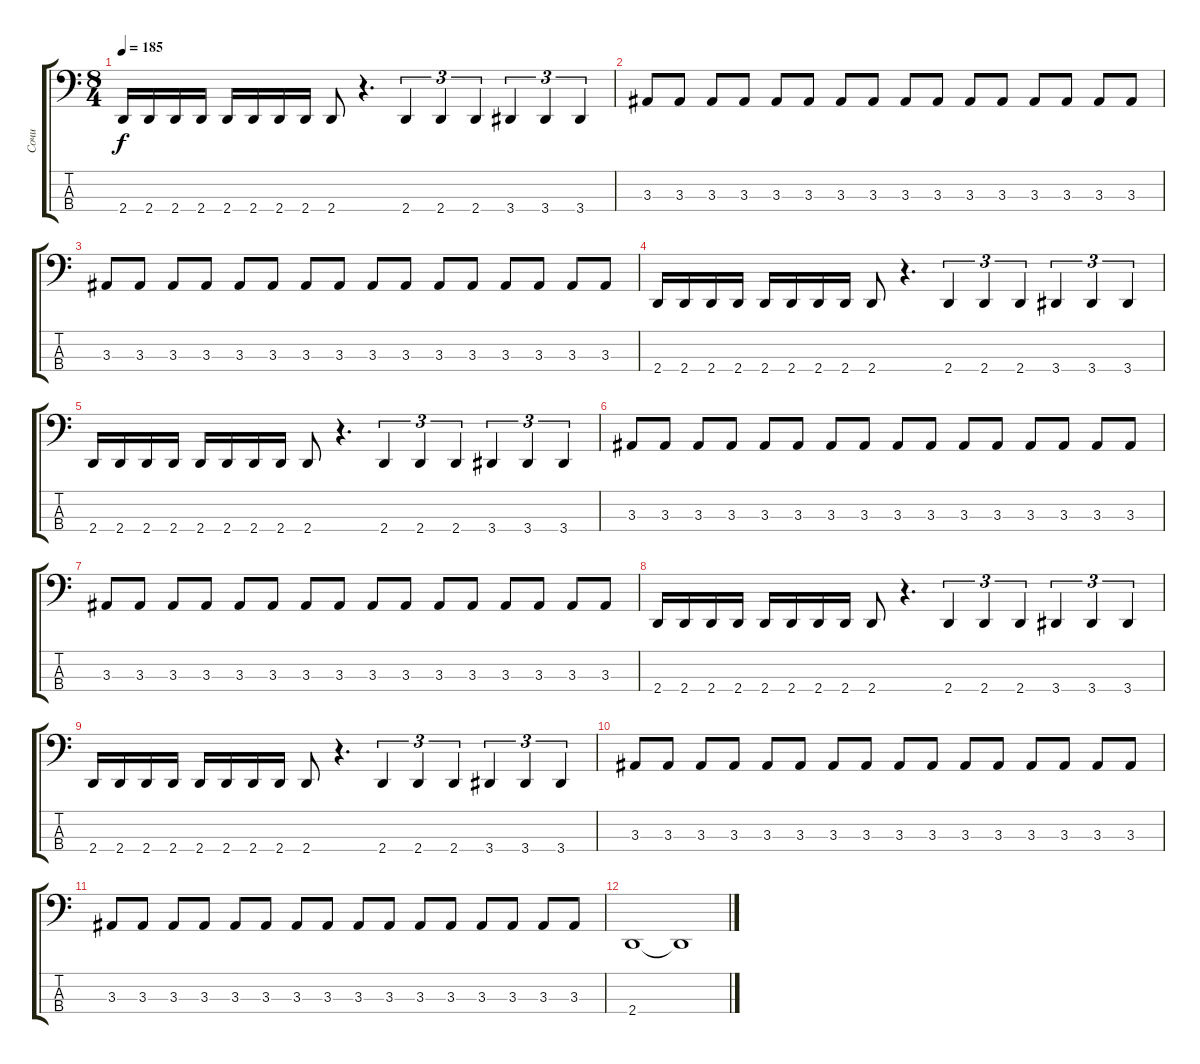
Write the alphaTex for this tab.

\track ("Сочи" "Сочи") {instrument electricbasspick}
\staff {score tabs}
\tuning (F2 C2 G1 C1) {hide}
\ts (8 4)
\tempo 185
\clef f4
\ks c
2.4.16{dy f} 2.4.16 2.4.16 2.4.16 2.4.16 2.4.16 2.4.16 2.4.16 2.4.8 r.4{d} 2.4.4{tu (3 2)} 2.4.4{tu (3 2)} 2.4.4{tu (3 2)} 3.4.4{tu (3 2)} 3.4.4{tu (3 2)} 3.4.4{tu (3 2)} |
3.3.8 3.3.8 3.3.8 3.3.8 3.3.8 3.3.8 3.3.8 3.3.8 3.3.8 3.3.8 3.3.8 3.3.8 3.3.8 3.3.8 3.3.8 3.3.8 |
3.3.8 3.3.8 3.3.8 3.3.8 3.3.8 3.3.8 3.3.8 3.3.8 3.3.8 3.3.8 3.3.8 3.3.8 3.3.8 3.3.8 3.3.8 3.3.8 |
2.4.16 2.4.16 2.4.16 2.4.16 2.4.16 2.4.16 2.4.16 2.4.16 2.4.8 r.4{d} 2.4.4{tu (3 2)} 2.4.4{tu (3 2)} 2.4.4{tu (3 2)} 3.4.4{tu (3 2)} 3.4.4{tu (3 2)} 3.4.4{tu (3 2)} |
2.4.16 2.4.16 2.4.16 2.4.16 2.4.16 2.4.16 2.4.16 2.4.16 2.4.8 r.4{d} 2.4.4{tu (3 2)} 2.4.4{tu (3 2)} 2.4.4{tu (3 2)} 3.4.4{tu (3 2)} 3.4.4{tu (3 2)} 3.4.4{tu (3 2)} |
3.3.8 3.3.8 3.3.8 3.3.8 3.3.8 3.3.8 3.3.8 3.3.8 3.3.8 3.3.8 3.3.8 3.3.8 3.3.8 3.3.8 3.3.8 3.3.8 |
3.3.8 3.3.8 3.3.8 3.3.8 3.3.8 3.3.8 3.3.8 3.3.8 3.3.8 3.3.8 3.3.8 3.3.8 3.3.8 3.3.8 3.3.8 3.3.8 |
2.4.16 2.4.16 2.4.16 2.4.16 2.4.16 2.4.16 2.4.16 2.4.16 2.4.8 r.4{d} 2.4.4{tu (3 2)} 2.4.4{tu (3 2)} 2.4.4{tu (3 2)} 3.4.4{tu (3 2)} 3.4.4{tu (3 2)} 3.4.4{tu (3 2)} |
2.4.16 2.4.16 2.4.16 2.4.16 2.4.16 2.4.16 2.4.16 2.4.16 2.4.8 r.4{d} 2.4.4{tu (3 2)} 2.4.4{tu (3 2)} 2.4.4{tu (3 2)} 3.4.4{tu (3 2)} 3.4.4{tu (3 2)} 3.4.4{tu (3 2)} |
3.3.8 3.3.8 3.3.8 3.3.8 3.3.8 3.3.8 3.3.8 3.3.8 3.3.8 3.3.8 3.3.8 3.3.8 3.3.8 3.3.8 3.3.8 3.3.8 |
3.3.8 3.3.8 3.3.8 3.3.8 3.3.8 3.3.8 3.3.8 3.3.8 3.3.8 3.3.8 3.3.8 3.3.8 3.3.8 3.3.8 3.3.8 3.3.8 |
2.4.1 2.4{t}.1
